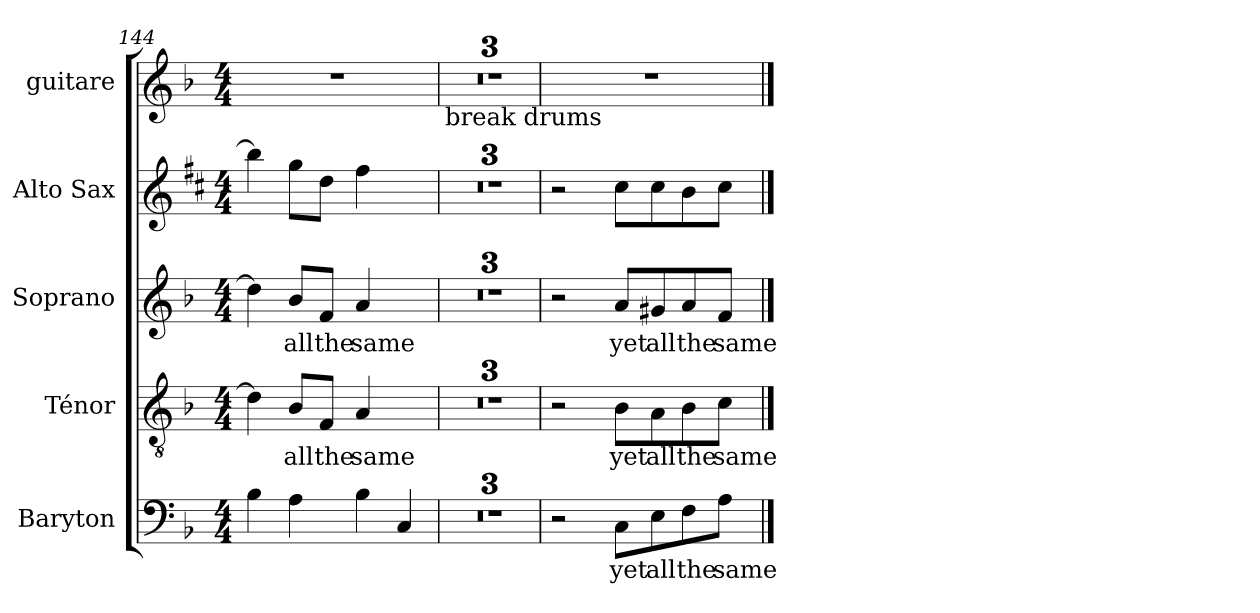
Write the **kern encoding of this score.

**kern	**text	**kern	**text	**kern	**text	**kern	**kern
*part5	*part5	*part4	*part4	*part3	*part3	*part2	*part1
*staff5	*staff5	*staff4	*staff4	*staff3	*staff3	*staff2	*staff1
*I"Baryton	*	*I"Ténor	*	*I"Soprano	*	*I"Alto Sax	*I"guitare
*I'Bar.	*	*I'T	*	*I'S	*	*I'A. Sx.	*
*clefF4	*	*clefGv2	*	*clefG2	*	*clefG2	*clefG2
*	*	*	*	*	*	*ITrd5c9	*
*k[b-]	*	*k[b-]	*	*k[b-]	*	*k[b-]	*k[b-]
*F:	*	*F:	*	*F:	*	*F:	*F:
*M4/4	*	*M4/4	*	*M4/4	*	*M4/4	*M4/4
=144	=144	=144	=144	=144	=144	=144	=144
4B-\	.	4d\]	.	4dd\]	.	4dd\]	1r
!	!	!	!LO:LY:b	!	!LO:LY:b	!	!
4A\	.	8B-/L	all	8b-/L	all	8b-\L	.
!	!	!	!LO:LY:b	!	!LO:LY:b	!	!
.	.	8F/J	the	8f/J	the	8f\J	.
!	!	!	!LO:LY:b	!	!LO:LY:b	!	!
4B-\	.	4A/	same	4a/	same	4a\	.
4C/	.	4ryy	.	4ryy	.	4ryy	.
!!LO:PB:g=z
=145	=145	=145	=145	=145	=145	=145	=145
!	!	!	!	!	!	!	!LO:TX:b:t=break drums
1r	.	1r	.	1r	.	1r	1r
=146	=146	=146	=146	=146	=146	=146	=146
1r	.	1r	.	1r	.	1r	1r
=147	=147	=147	=147	=147	=147	=147	=147
1r	.	1r	.	1r	.	1r	1r
=148	=148	=148	=148	=148	=148	=148	=148
2r	.	2r	.	2r	.	2r	1r
!	!LO:LY:b	!	!LO:LY:b	!	!LO:LY:b	!	!
8C\L	yet	8B-\L	yet	8a/L	yet	8e\L	.
!	!LO:LY:b	!	!LO:LY:b	!	!LO:LY:b	!	!
8E\	all	8A\	all	8g#X/	all	8e\	.
!	!LO:LY:b	!	!LO:LY:b	!	!LO:LY:b	!	!
8F\	the	8B-\	the	8a/	the	8d\	.
!	!LO:LY:b	!	!LO:LY:b	!	!LO:LY:b	!	!
8A\J	same	8c\J	same	8f/J	same	8e\J	.
==	==	==	==	==	==	==	==
*-	*-	*-	*-	*-	*-	*-	*-
